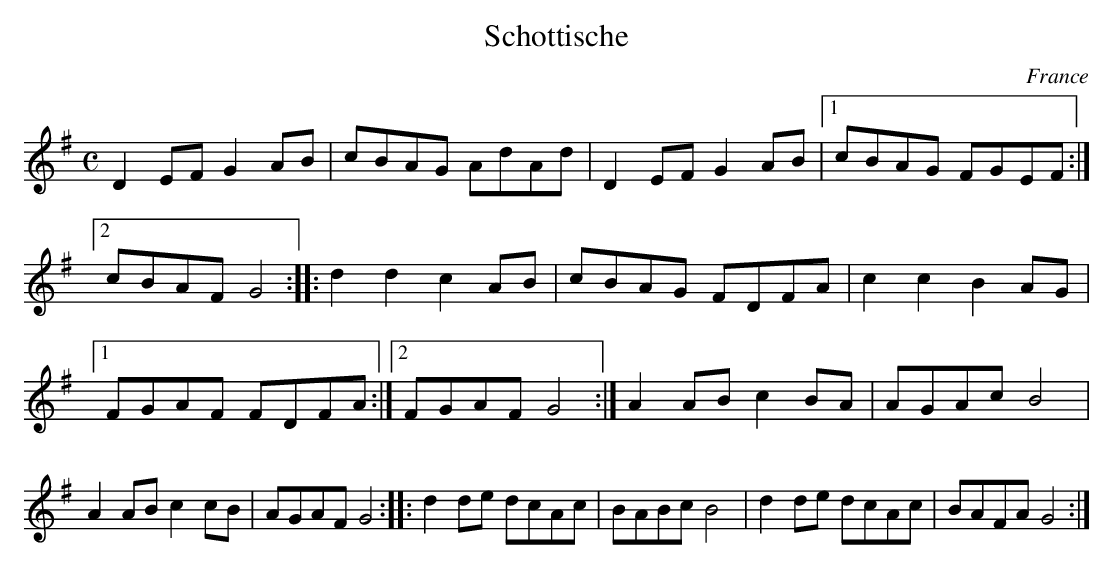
X:1
T:Schottische
M:C
O:France
K:G
D2EFG2AB|cBAG AdAd|D2EFG2AB\
|1 cBAG FGEF:|2 cBAFG4:|\
|:d2d2c2AB|cBAG FDFA|c2c2B2AG\
|1 FGAF FDFA:|2 FGAFG4:|\
A2ABc2BA|AGAcB4|A2ABc2cB|AGAFG4:|\
|:d2de dcAc|BABcB4|d2de dcAc|BAFAG4:|
